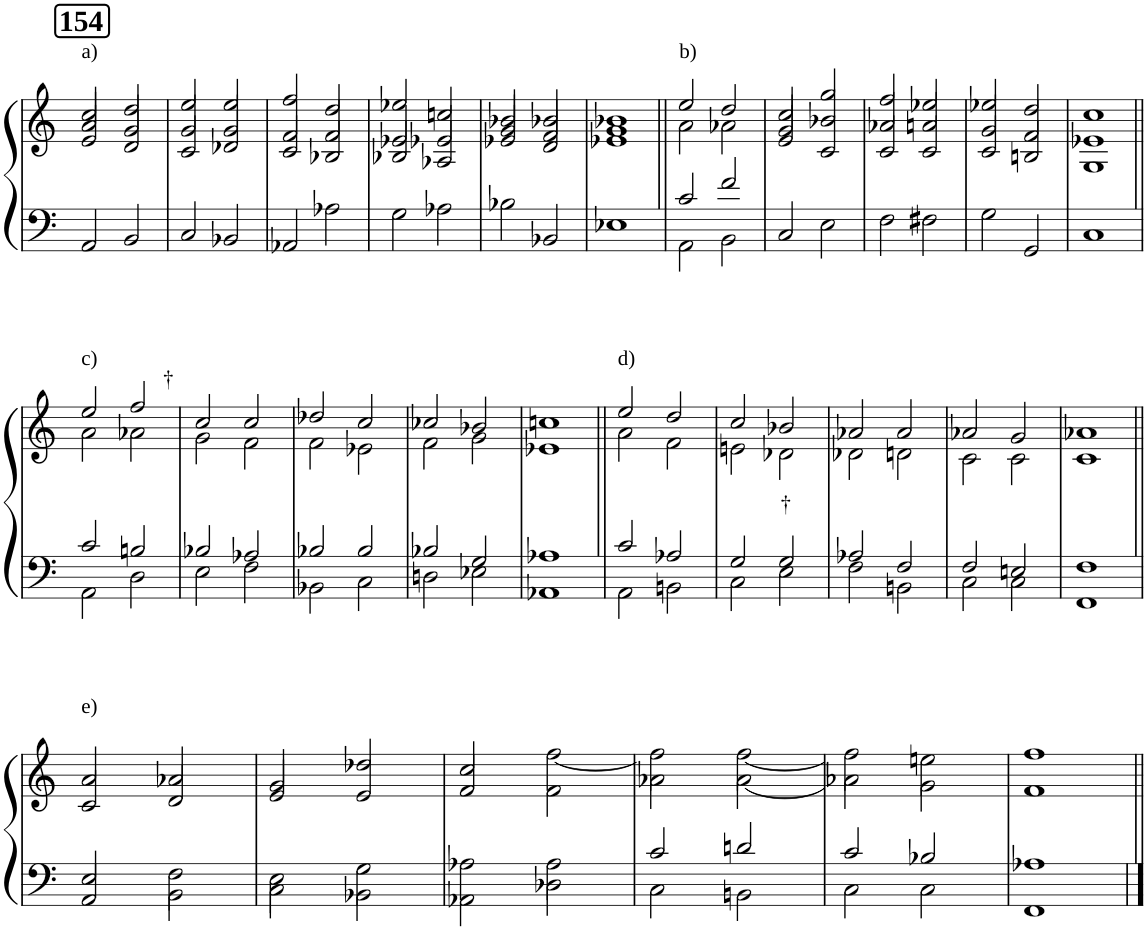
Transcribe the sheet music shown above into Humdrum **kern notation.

**kern	**kern	**text
*part1	*part1	*part1
*staff2	*staff1	*staff1
*I"Piano	*	*
*I'Pno	*	*
*clefF4	*clefG2	*
*k[]	*k[]	*
*M1/1	*M1/1	*
!!LO:REH:place=s1:a:B:cj:fs=14:t=154
=1	=1	=1
*^	*^	*
*	*	*	*^	*
!	!	!LO:TX:a:t=a)	!	!	!
1ryy	2AA/	2cc/	2a/	2e/	.
.	2BB/	2dd/	2g/	2d/	.
=2	=2	=2	=2	=2	=2
1ryy	2C/	2ee/	2g/	2c/	.
.	2BB-X/	2ee/	2g/	2d-X/	.
=3	=3	=3	=3	=3	=3
1ryy	2AA-X/	2ff/	2f/	2c/	.
.	2A-X\	2dd/	2f/	2B-X/	.
=4	=4	=4	=4	=4	=4
1ryy	2G\	2ee-X/	2e-X/	2B-X/	.
.	2A-X\	2ccn/	2e-X/	2A-X/	.
=5	=5	=5	=5	=5	=5
1ryy	2B-X\	2b-X/	2g/	2e-X/	.
.	2BB-X/	2b-X/	2f/	2d/	.
=6	=6	=6	=6	=6	=6
1ryy	1E-X	1b-X	1g	1e-X	.
=7||	=7||	=7||	=7||	=7||	=7||
*	*^	*	*	*	*
!	!	!	!LO:TX:a:t=b)	!	!	!
*	*	*	*	*v	*v	*
2c/	1ryy	2AA\	2ee/	2a\	.
2f/	.	2BB\	2dd/	2a-X\	.
*	*v	*v	*	*	*
=8	=8	=8	=8	=8
*	*	*	*^	*
1ryy	2C/	2cc/	2g/	2e/	.
.	2E\	2gg/	2b-X/	2c/	.
=9	=9	=9	=9	=9	=9
1ryy	2F\	2ff/	2a-X/	2c/	.
.	2F#X\	2ee-X/	2an/	2c/	.
=10	=10	=10	=10	=10	=10
1ryy	2G\	2ee-X/	2g/	2c/	.
.	2GG/	2dd/	2f/	2Bn/	.
=11	=11	=11	=11	=11	=11
1ryy	1C	1cc	1e-X	1G	.
!!LO:LB:g=z
=12||	=12||	=12||	=12||	=12||	=12||
*	*^	*	*	*	*
!	!	!	!LO:TX:a:t=c)	!	!	!
*	*	*	*	*v	*v	*
1ryy	2c/	2AA\	2ee/	2a\	.
!	!	!	!	!	!LO:LY:a
.	2Bn/	2D\	2ff/	2a-X\	†
=13	=13	=13	=13	=13	=13
1ryy	2B-X/	2E\	2cc/	2g\	.
.	2A-X/	2F\	2cc/	2f\	.
=14	=14	=14	=14	=14	=14
1ryy	2B-X/	2BB-X\	2dd-X/	2f\	.
.	2B-/	2C\	2cc/	2e-X\	.
=15	=15	=15	=15	=15	=15
1ryy	2B-X/	2Dn\	2cc-X/	2f\	.
.	2G/	2E-X\	2b-X/	2g\	.
=16	=16	=16	=16	=16	=16
1ryy	1A-X	1AA-X	1ccn	1e-X	.
=17||	=17||	=17||	=17||	=17||	=17||
!	!	!	!LO:TX:a:t=d)	!	!
1ryy	2c/	2AA\	2ee/	2a\	.
.	2A-X/	2BBn\	2dd/	2f\	.
=18	=18	=18	=18	=18	=18
1ryy	2G/	2C\	2cc/	2en\	.
!	!	!	!	!	!LO:LY:b
.	2G/	2E\	2b-X/	2d-X\	†
=19	=19	=19	=19	=19	=19
1ryy	2A-X/	2F\	2a-X/	2d-X\	.
.	2F/	2BBn\	2a-/	2dn\	.
=20	=20	=20	=20	=20	=20
1ryy	2F/	2C\	2a-X/	2c\	.
.	2En/	2C\	2g/	2c\	.
=21	=21	=21	=21	=21	=21
1ryy	1F	1FF	1a-X	1c	.
!!LO:LB:g=z	!!
=22||	=22||	=22||	=22||	=22||	=22||
!	!	!	!LO:TX:a:t=e)	!	!
1ryy	2E/	2AA/	2a/	2c/	.
.	2F\	2BB\	2a-X/	2d/	.
=23	=23	=23	=23	=23	=23
1ryy	2E\	2C\	2g/	2e/	.
.	2G\	2BB-X\	2dd-X/	2e/	.
=24	=24	=24	=24	=24	=24
1ryy	2A-X\	2AA-X\	2cc/	2f/	.
.	2A-\	2D-X\	[2ff\	2f\	.
=25	=25	=25	=25	=25	=25
1ryy	2c/	2C\	2ff\]	2a-X\	.
.	2dn/	2BBn\	[2ff\	[2a-\	.
=26	=26	=26	=26	=26	=26
1ryy	2c/	2C\	2ff\]	2a-\]	.
.	2B-X/	2C\	2een\	2g\	.
=27	=27	=27	=27	=27	=27
1ryy	1A-X	1FF	1ff	1f	.
*v	*v	*v	*	*	*
*	*v	*v	*
=||	=||	=||
*-	*-	*-
